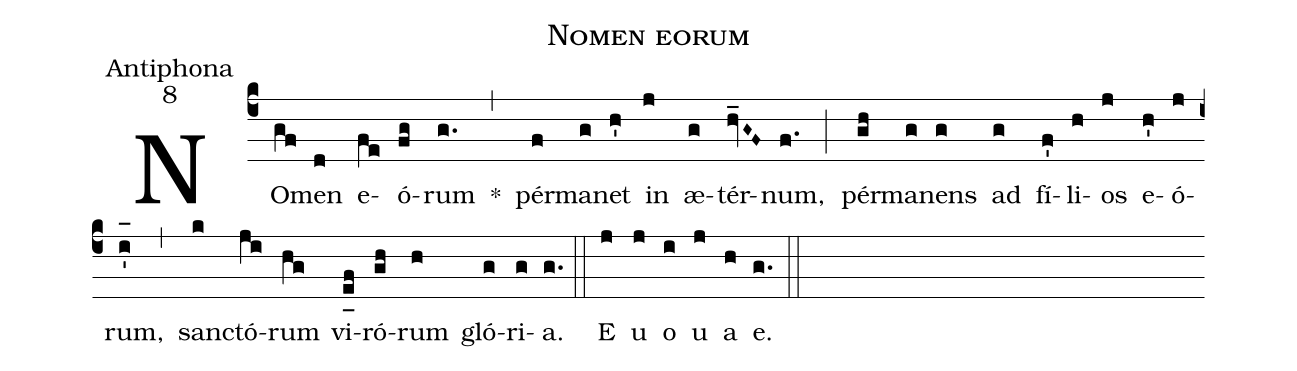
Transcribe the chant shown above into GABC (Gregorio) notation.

name:Nomen eorum;
office-part:Antiphona;
mode:8;
%%
(c4) NO(gf)men(d) e(fe)ó(fg)rum(g.) *(,) pér(f)ma(g)net(h') in(j) æ(g)tér(hv_G~F~)num,(f.) (;) pér(gh)ma(g)nens(g) ad(g) fí(f')li(h)os(j) e(h')ó(j)rum,(i'_[oh:h]) (,) san(k)ctó(ji)rum(hg) vi(e_[uh:l]f)ró(gh)rum(h) gló(g)ri(g)a.(g.) (::) <eu>E(j) u(j) o(i) u(j) a(h) e.</eu>(g.) (::)
